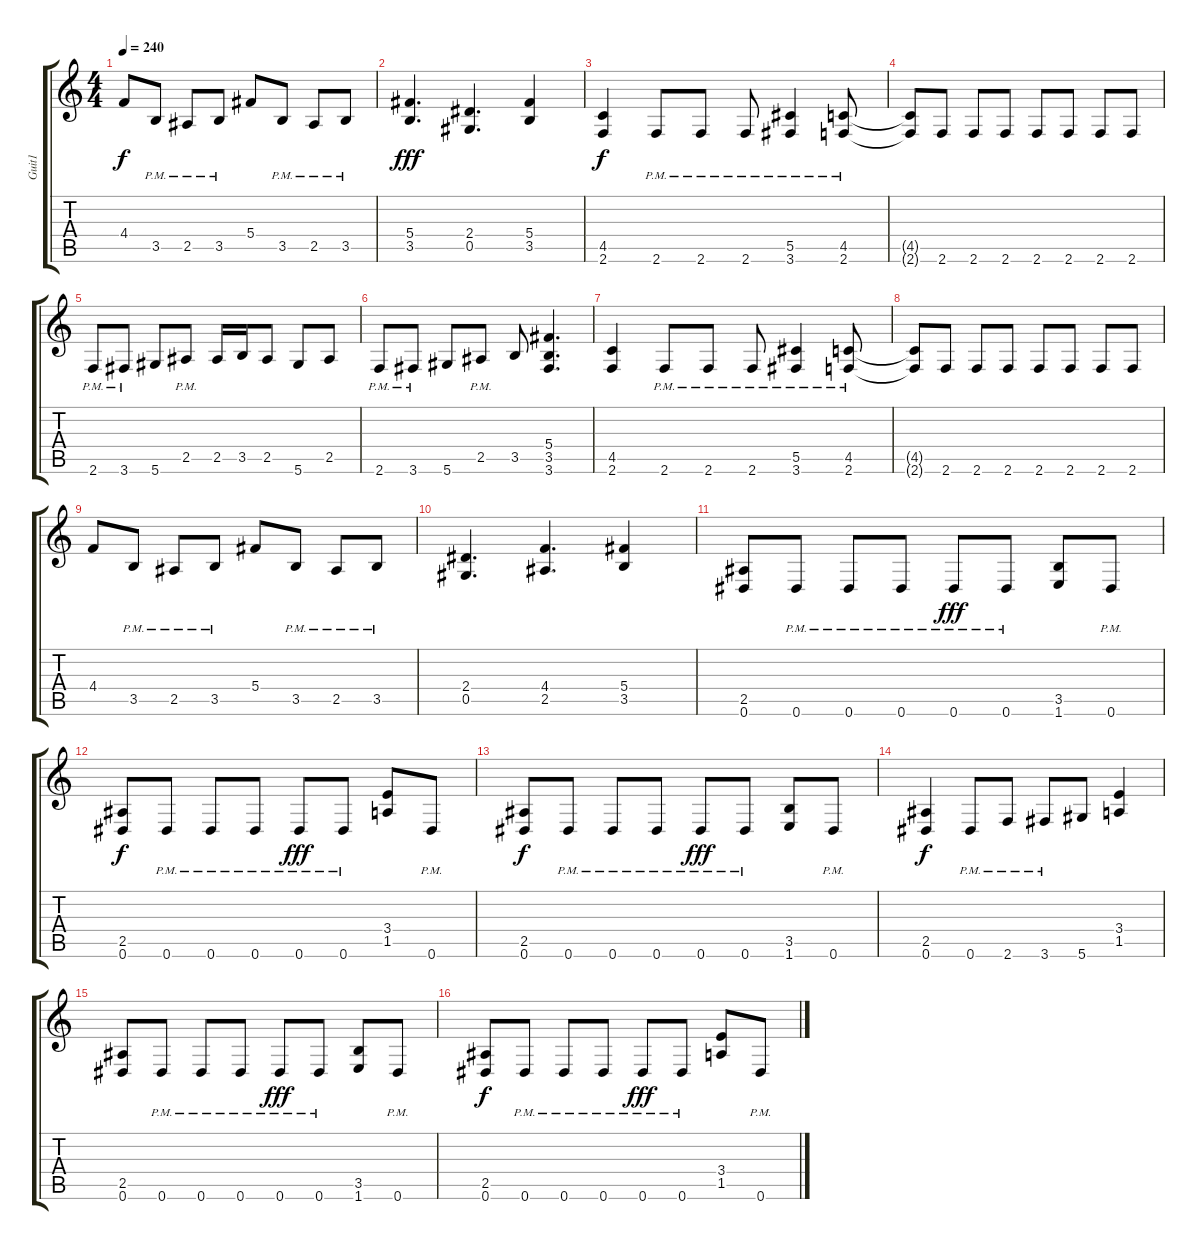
\track ("Guit1" "Guit1") {instrument overdrivenguitar}
\staff {score tabs}
\tuning (Eb4 Bb3 Gb3 Db3 Ab2 Eb2) {hide}
\ts (4 4)
\tempo 240
\clef g2
\ks c
4.4.8{dy f} 3.5{pm}.8 2.5{pm}.8 3.5{pm}.8 5.4.8 3.5{pm}.8 2.5{pm}.8 3.5{pm}.8 |
(5.4 3.5).4{d dy fff} (2.4 0.5).4{d} (5.4 3.5).4 |
(4.5 2.6).4{dy f} 2.6{pm}.8 2.6{pm}.8 2.6{pm}.8 (5.5 3.6{pm}).4 (4.5 2.6{pm}).8 |
(4.5{t} 2.6{t}).8 2.6.8 2.6.8 2.6.8 2.6.8 2.6.8 2.6.8 2.6.8 |
2.6{pm}.8 3.6{pm}.8 5.6.8 2.5{pm}.8 2.5.16 3.5.16 2.5.8 5.6.8 2.5.8 |
2.6{pm}.8 3.6{pm}.8 5.6.8 2.5{pm}.8 3.5.8 (5.4 3.5 3.6).4{d} |
(4.5 2.6).4 2.6{pm}.8 2.6{pm}.8 2.6{pm}.8 (5.5 3.6{pm}).4 (4.5 2.6{pm}).8 |
(4.5{t} 2.6{t}).8 2.6.8 2.6.8 2.6.8 2.6.8 2.6.8 2.6.8 2.6.8 |
4.4.8 3.5{pm}.8 2.5{pm}.8 3.5{pm}.8 5.4.8 3.5{pm}.8 2.5{pm}.8 3.5{pm}.8 |
(2.4 0.5).4{d} (4.4 2.5).4{d} (5.4 3.5).4 |
(2.5 0.6).8 0.6{pm}.8 0.6{pm}.8 0.6{pm}.8 0.6{pm}.8{dy fff} 0.6{pm}.8 (3.5 1.6).8 0.6{pm}.8 |
(2.5 0.6).8{dy f} 0.6{pm}.8 0.6{pm}.8 0.6{pm}.8 0.6{pm}.8{dy fff} 0.6{pm}.8 (3.4 1.5).8 0.6{pm}.8 |
(2.5 0.6).8{dy f} 0.6{pm}.8 0.6{pm}.8 0.6{pm}.8 0.6{pm}.8{dy fff} 0.6{pm}.8 (3.5 1.6).8 0.6{pm}.8 |
(2.5 0.6).4{dy f} 0.6{pm}.8 2.6{pm}.8 3.6{pm}.8 5.6.8 (3.4 1.5).4 |
(2.5 0.6).8 0.6{pm}.8 0.6{pm}.8 0.6{pm}.8 0.6{pm}.8{dy fff} 0.6{pm}.8 (3.5 1.6).8 0.6{pm}.8 |
(2.5 0.6).8{dy f} 0.6{pm}.8 0.6{pm}.8 0.6{pm}.8 0.6{pm}.8{dy fff} 0.6{pm}.8 (3.4 1.5).8 0.6{pm}.8
